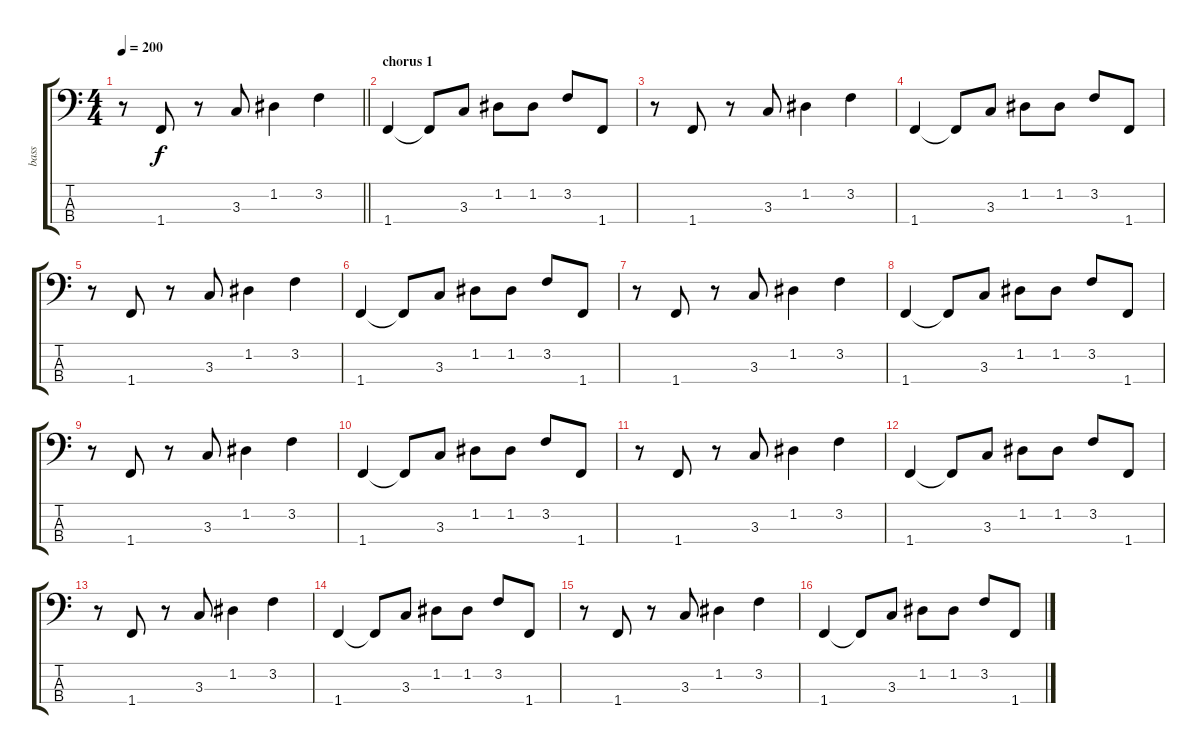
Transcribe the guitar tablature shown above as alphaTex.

\track ("bass" "bass") {instrument fretlessbass}
\staff {score tabs}
\tuning (G2 D2 A1 E1) {hide}
\ts (4 4)
\tempo 200
\clef f4
\barLineRight lightlight
\ks c
r.8{dy f} 1.4.8 r.8 3.3.8 1.2.4 3.2.4 |
\section ("" "chorus 1")
1.4.4 1.4{t}.8 3.3.8 1.2.8 1.2.8 3.2.8 1.4.8 |
r.8 1.4.8 r.8 3.3.8 1.2.4 3.2.4 |
1.4.4 1.4{t}.8 3.3.8 1.2.8 1.2.8 3.2.8 1.4.8 |
r.8 1.4.8 r.8 3.3.8 1.2.4 3.2.4 |
1.4.4 1.4{t}.8 3.3.8 1.2.8 1.2.8 3.2.8 1.4.8 |
r.8 1.4.8 r.8 3.3.8 1.2.4 3.2.4 |
1.4.4 1.4{t}.8 3.3.8 1.2.8 1.2.8 3.2.8 1.4.8 |
r.8 1.4.8 r.8 3.3.8 1.2.4 3.2.4 |
1.4.4 1.4{t}.8 3.3.8 1.2.8 1.2.8 3.2.8 1.4.8 |
r.8 1.4.8 r.8 3.3.8 1.2.4 3.2.4 |
1.4.4 1.4{t}.8 3.3.8 1.2.8 1.2.8 3.2.8 1.4.8 |
r.8 1.4.8 r.8 3.3.8 1.2.4 3.2.4 |
1.4.4 1.4{t}.8 3.3.8 1.2.8 1.2.8 3.2.8 1.4.8 |
r.8 1.4.8 r.8 3.3.8 1.2.4 3.2.4 |
1.4.4 1.4{t}.8 3.3.8 1.2.8 1.2.8 3.2.8 1.4.8
